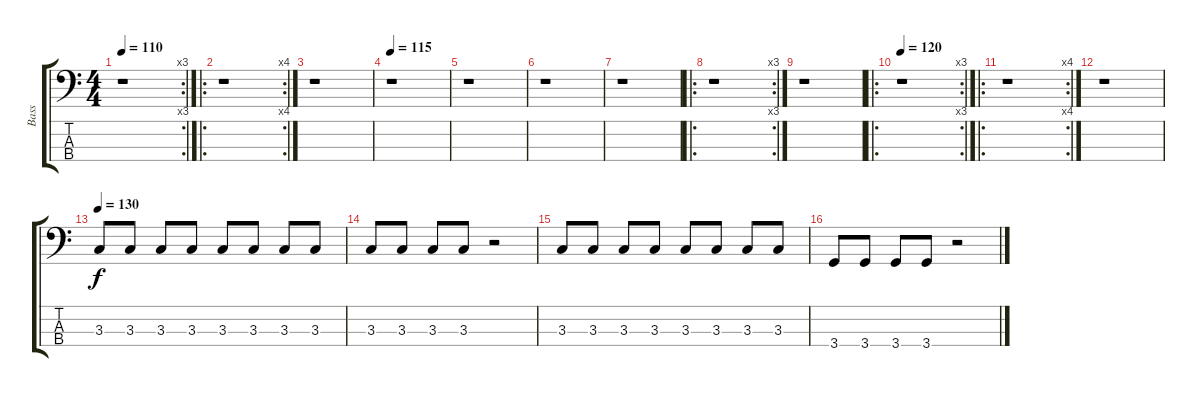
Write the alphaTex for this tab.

\track ("Bass" "Bass") {instrument electricbassfinger}
\staff {score tabs}
\tuning (G2 D2 A1 E1) {hide}
\rc 3
\ts (4 4)
\tempo 110
\clef f4
\ks c
r.1{dy f instrument electricbassfinger} |
\ro
\rc 4
r.1 |
r.1 |
\tempo 115
r.1 |
r.1 |
r.1 |
r.1 |
\ro
\rc 3
r.1 |
r.1 |
\ro
\rc 3
\tempo 120
r.1 |
\ro
\rc 4
r.1 |
r.1 |
\tempo 130
3.3.8 3.3.8 3.3.8 3.3.8 3.3.8 3.3.8 3.3.8 3.3.8 |
3.3.8 3.3.8 3.3.8 3.3.8 r.2 |
3.3.8 3.3.8 3.3.8 3.3.8 3.3.8 3.3.8 3.3.8 3.3.8 |
3.4.8 3.4.8 3.4.8 3.4.8 r.2
